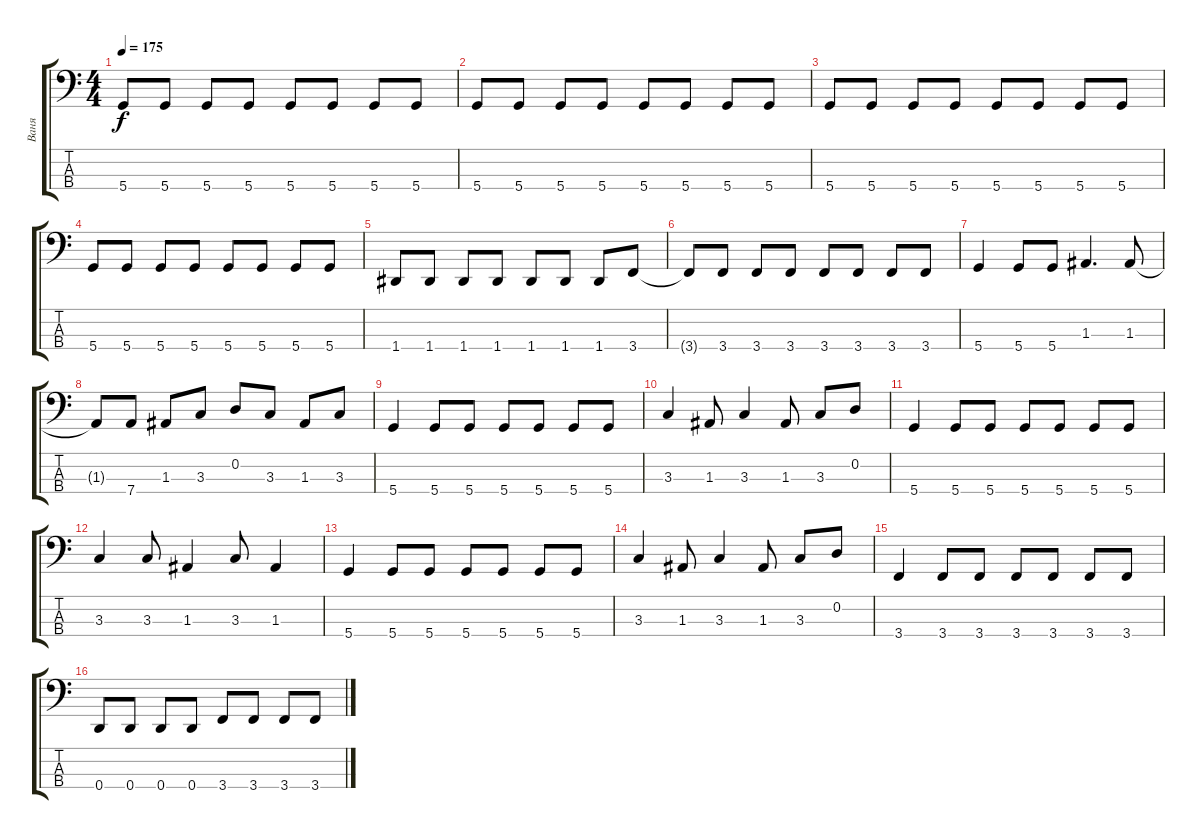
\track ("Ваня" "Ваня") {instrument electricbasspick}
\staff {score tabs}
\tuning (G2 D2 A1 D1) {hide}
\ts (4 4)
\tempo 175
\clef f4
\ks c
5.4.8{dy f} 5.4.8 5.4.8 5.4.8 5.4.8 5.4.8 5.4.8 5.4.8 |
5.4.8 5.4.8 5.4.8 5.4.8 5.4.8 5.4.8 5.4.8 5.4.8 |
5.4.8 5.4.8 5.4.8 5.4.8 5.4.8 5.4.8 5.4.8 5.4.8 |
5.4.8 5.4.8 5.4.8 5.4.8 5.4.8 5.4.8 5.4.8 5.4.8 |
1.4.8 1.4.8 1.4.8 1.4.8 1.4.8 1.4.8 1.4.8 3.4.8 |
3.4{t}.8 3.4.8 3.4.8 3.4.8 3.4.8 3.4.8 3.4.8 3.4.8 |
5.4.4 5.4.8 5.4.8 1.3.4{d} 1.3.8 |
1.3{t}.8 7.4.8 1.3.8 3.3.8 0.2.8 3.3.8 1.3.8 3.3.8 |
5.4.4 5.4.8 5.4.8 5.4.8 5.4.8 5.4.8 5.4.8 |
3.3.4 1.3.8 3.3.4 1.3.8 3.3.8 0.2.8 |
5.4.4 5.4.8 5.4.8 5.4.8 5.4.8 5.4.8 5.4.8 |
3.3.4 3.3.8 1.3.4 3.3.8 1.3.4 |
5.4.4 5.4.8 5.4.8 5.4.8 5.4.8 5.4.8 5.4.8 |
3.3.4 1.3.8 3.3.4 1.3.8 3.3.8 0.2.8 |
3.4.4 3.4.8 3.4.8 3.4.8 3.4.8 3.4.8 3.4.8 |
0.4.8 0.4.8 0.4.8 0.4.8 3.4.8 3.4.8 3.4.8 3.4.8
